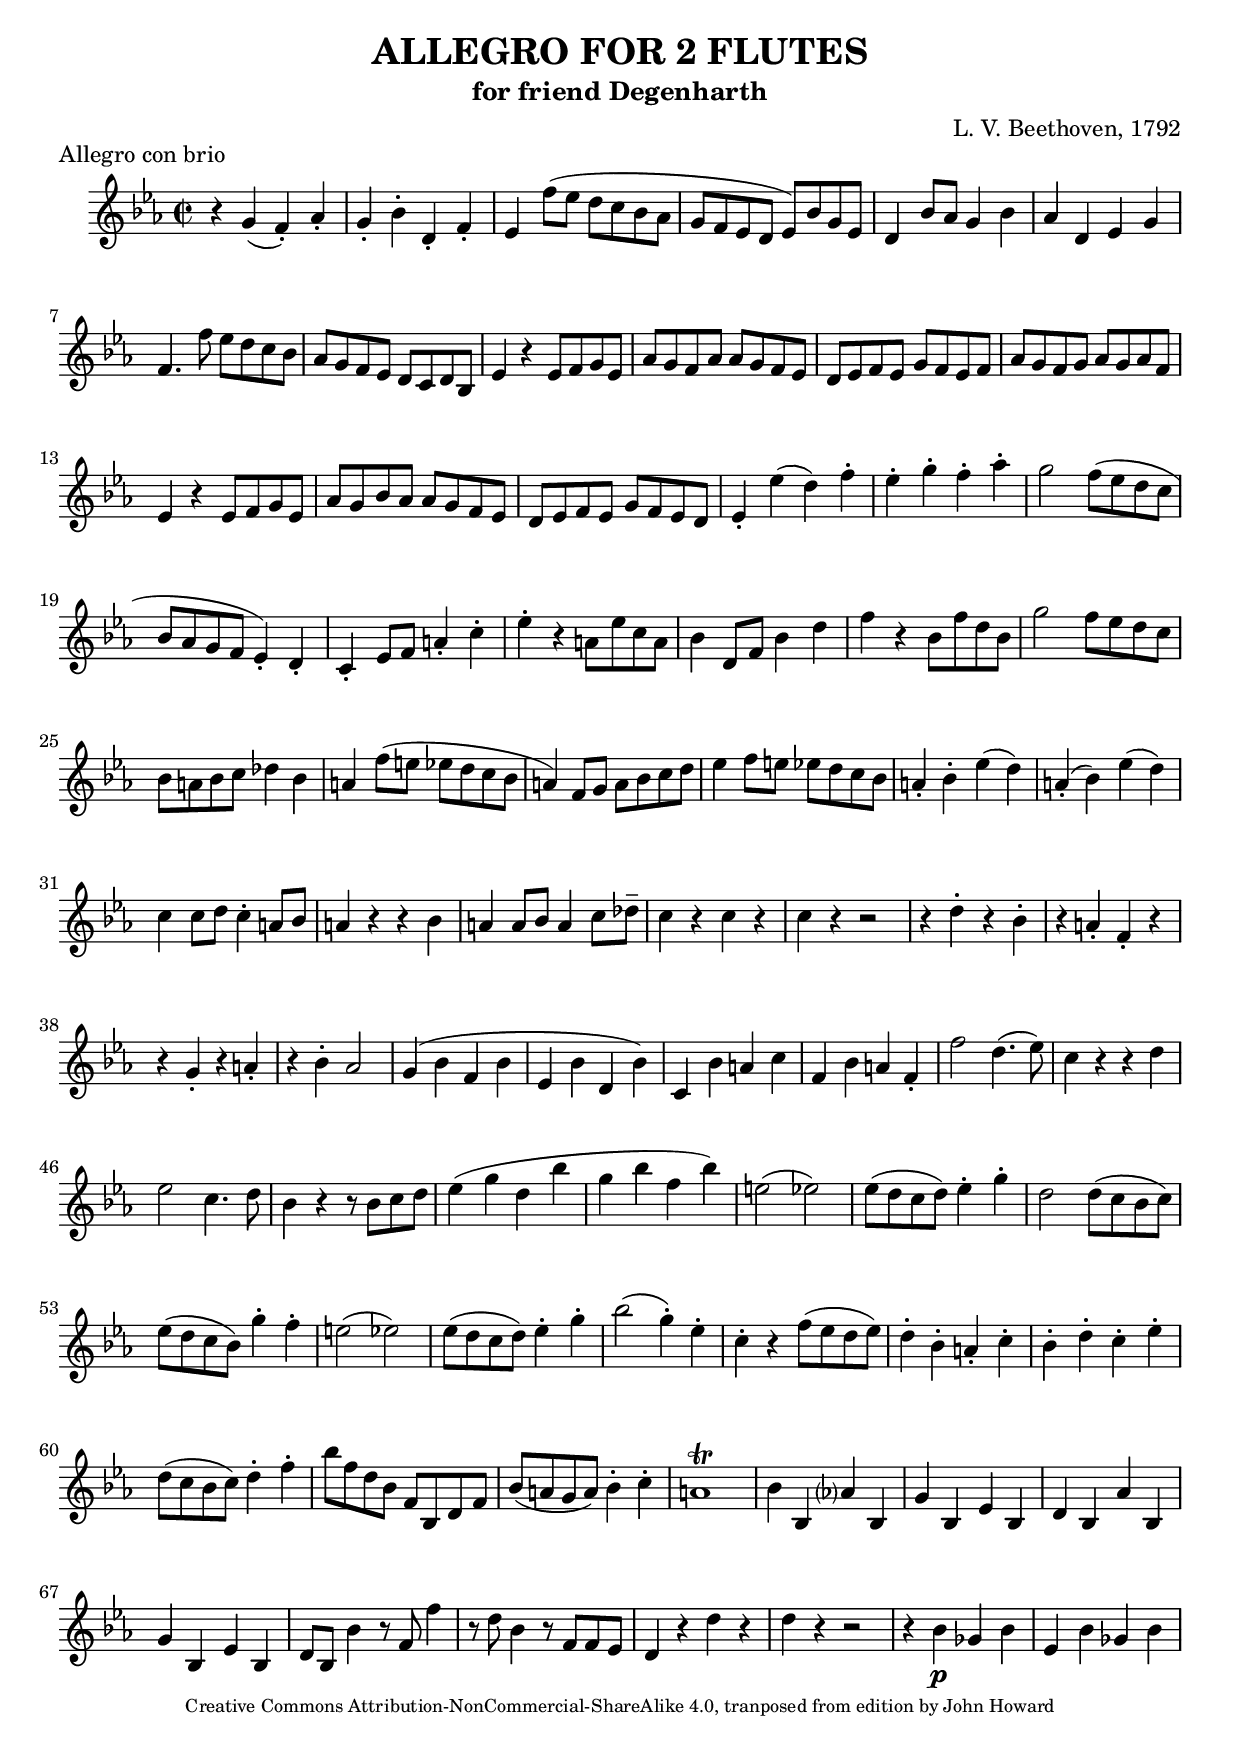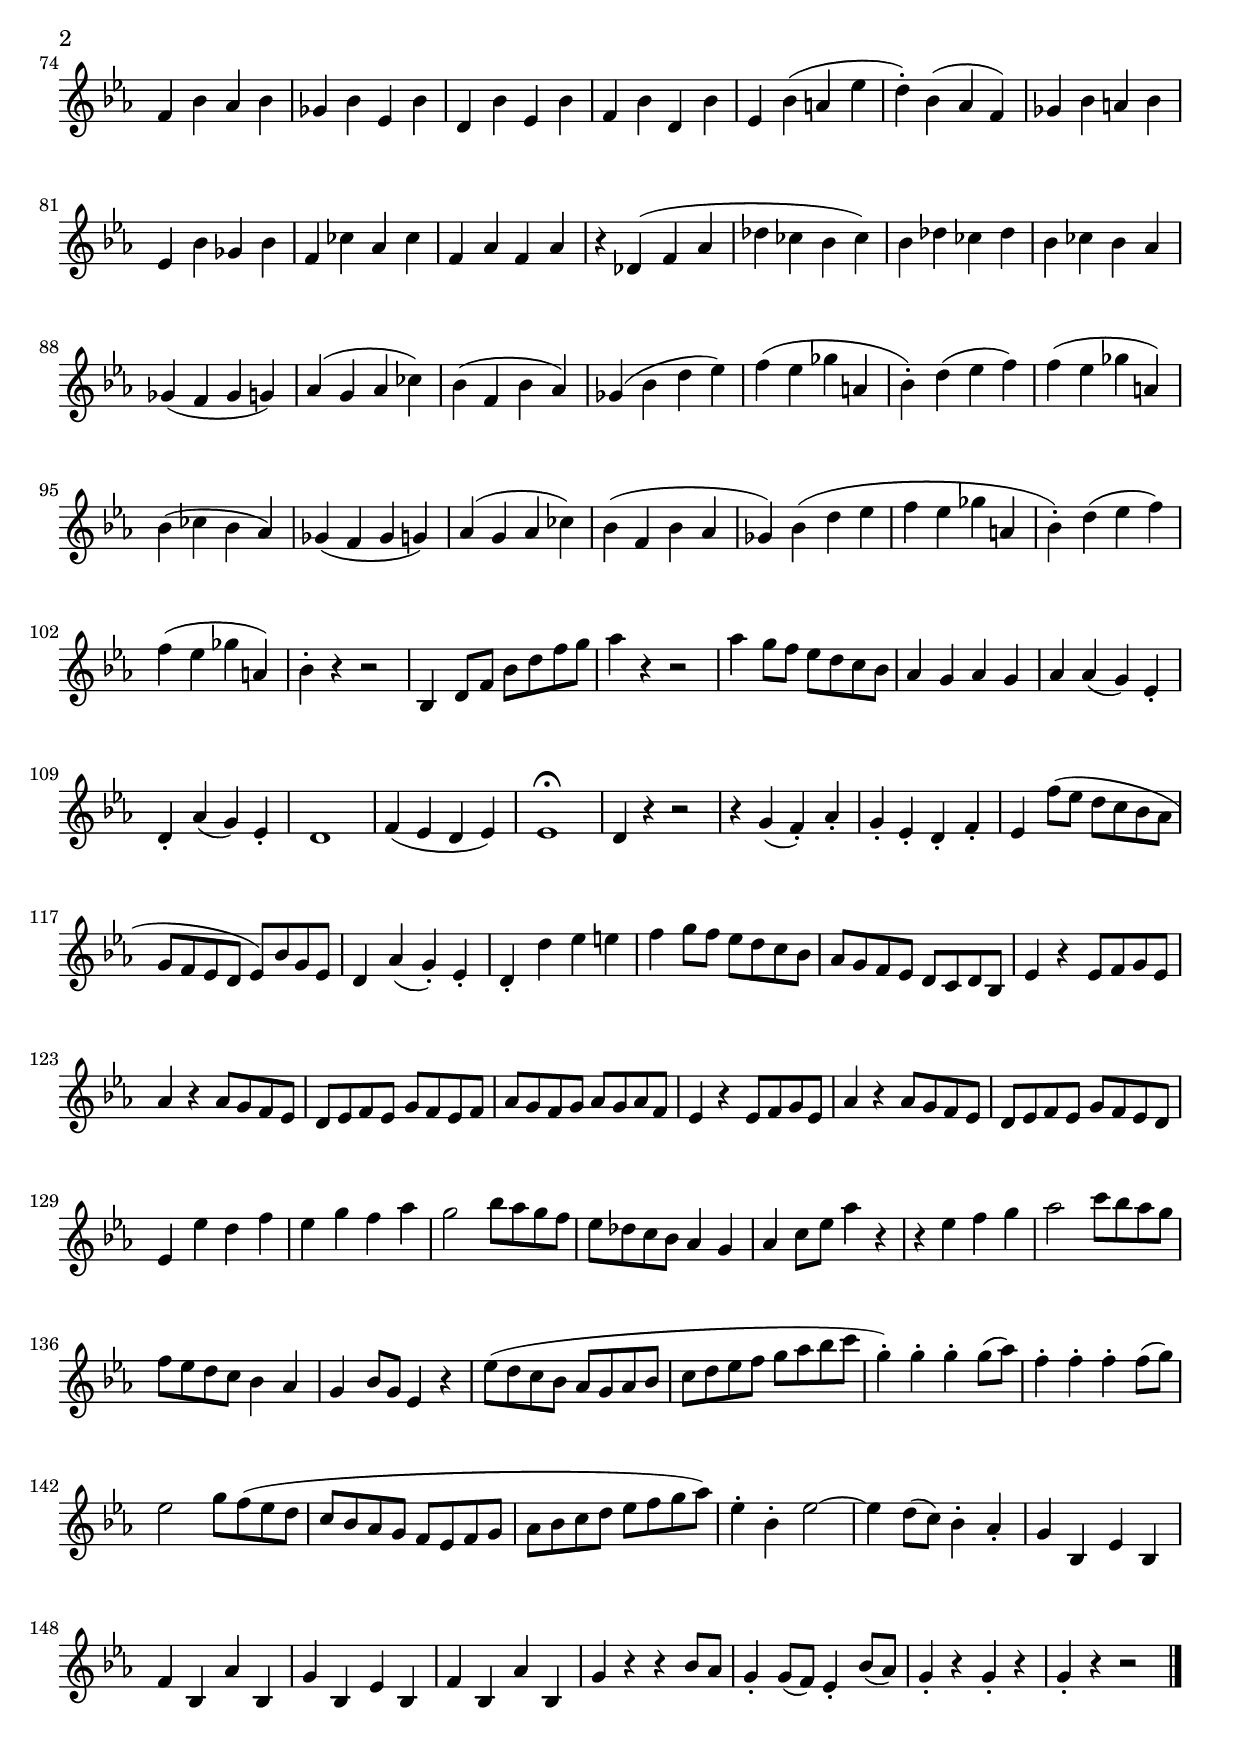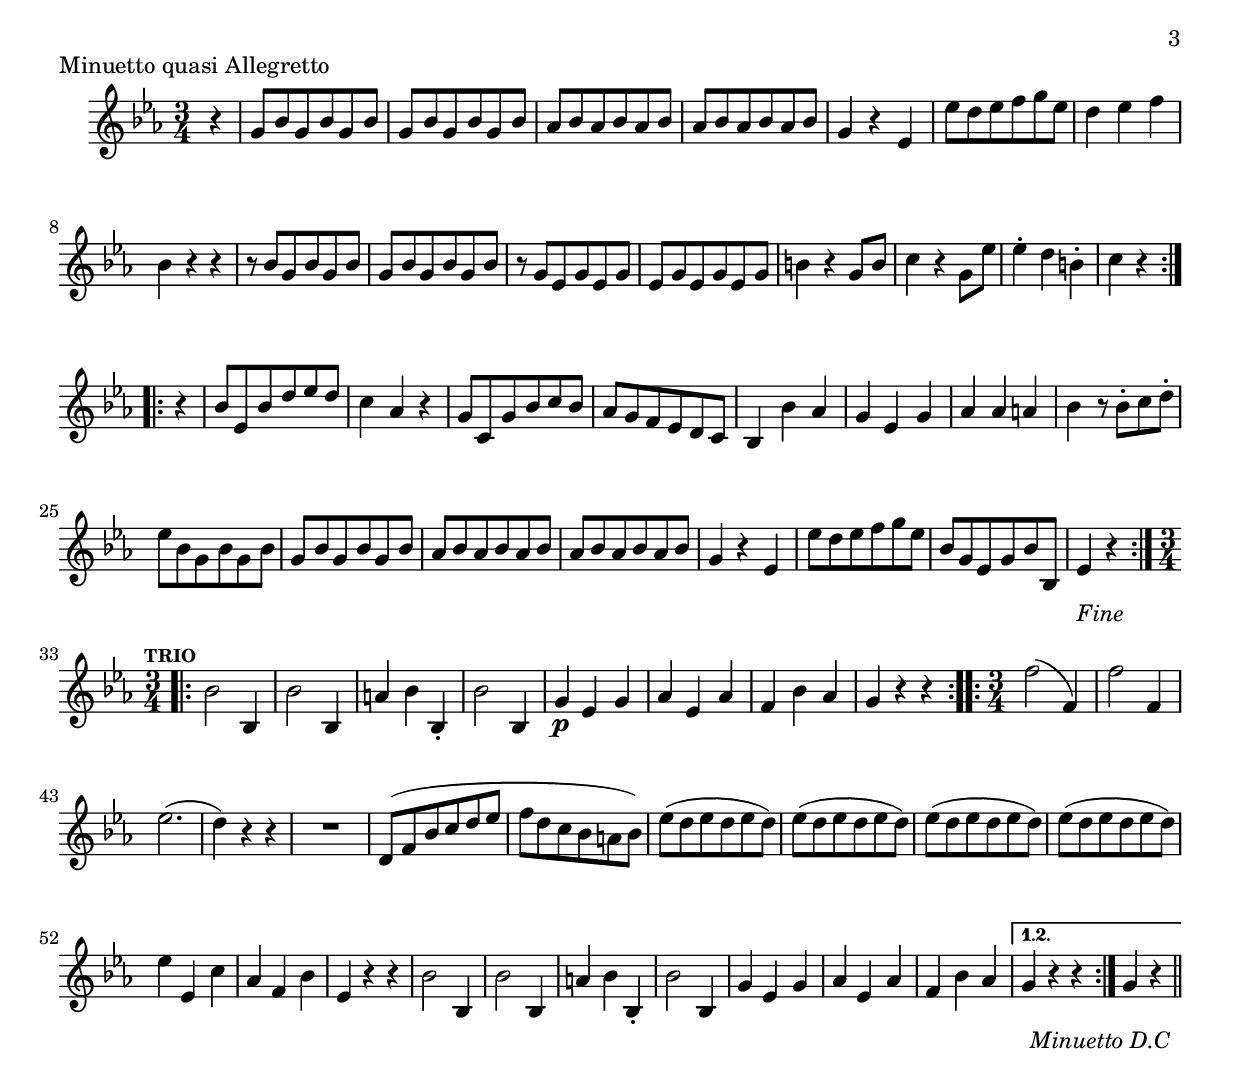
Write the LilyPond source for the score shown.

% -*- coding: utf-8 -*-
\version "2.20.0"

% -*- coding: utf-8 -*-
\version "2.20.0"

\language "english"

MvtNameI = "Allegro con brio"
MvtNameII = "Minuetto quasi Allegretto"


\header {
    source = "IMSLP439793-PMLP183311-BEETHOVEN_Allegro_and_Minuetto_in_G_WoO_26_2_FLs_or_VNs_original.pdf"
    encodingdate =  "2021-12-02"
    title =  "ALLEGRO FOR 2 FLUTES"
    subtitle = "for friend Degenharth"
    composer =  "L. V. Beethoven, 1792"
    encodingsoftware =  "Audiveris 5.2.4"

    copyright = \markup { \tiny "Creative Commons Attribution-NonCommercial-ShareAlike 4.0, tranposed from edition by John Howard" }

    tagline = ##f
}

FluteI =  \relative c''' {
    \key g \major \time 2/2 | % 1
    g2 ( - "" -\f fs4 ) -. a4 -. | % 2
    g4 -. b4 -. a4 -. c4 -. | % 3
    b2 a8 ( g8 fs8 e8 | % 4
    d8 c8 b8 a8 g4 ) -. r4 | % 5
    a'2 ( g4 ) -. b4 -. | % 6
    a4 -. c4 -. b4 -. d4 -. | % 7
    c2 b8 ( a8 g8 fs8 | % 8
    e8 d8 c8 b8 a4 ) r4 | % 9
    b8 c8 d8 b8 b'4 r4 | \barNumberCheck #10
    a8 g8 fs8 e8 e8 ( d8 c8 b8 ) | % 11
    a8 b8 c8 b8 d8 c8 b8 c8 | % 12
    e8 d8 c8 d8 e8 d8 e8 c8 | % 13
    b8 c8 d8 b8 b'4 r4 | % 14
    a8 g8 fs8 e8 e8 d8 c8 b8 | % 15
    a8 b8 c8 b8 d8 c8 b8 a8 | % 16
    g4 r4 r4 c4 | % 17
    b4 g4 fs4 a4 | % 18
    g4 -. b8 ( d8 g4 ) -. a4 -. | % 19
    b4 -. b8 ( c8 ) d4 -. d,4 -. | \barNumberCheck #20
    g2 fs8 e8 d8 cs8 | % 21
    b8 a8 g8 fs8 e4 r4 | % 22
    a'2 g8 fs8 e8 d8 | % 23
    cs8 b8 a8 g8 fs4 r4 | % 24
    g4 g8 a8 b4 g4 | % 25
    gs4 b4 gs4 b4 | % 26
    a4 a8 ( b8 cs8 d8 e8 fs8 | % 27
    g4 ) a8 ( gs8 g8 fs8 e8 d8 | % 28
    cs4 ) a8 ( b8 cs8 d8 e8 fs8 | % 29
    g4 ) -. fs4 -. cs4 ( d4 ) | \barNumberCheck #30
    g4 ( fs4 ) cs4 ( -. d4 ) | % 31
    cs4 cs8 ( d8 ) cs4 -. e8 ( fs8 ) | % 32
    e4 r4 r4 f4 | % 33
    e4 e8 f8 e4 cs8 d8 | % 34
    cs4 r4 cs4 r4 | % 35
    cs4 r4 r4 a4 -. | % 36
    a'2 fs4. ( g8 ) | % 37
    e4 -. r4 r4 fs4 -. | % 38
    g2 e4. ( fs8 ) | % 39
    d4 r4 r8 d8 ( e8 fs8 ) | \barNumberCheck #40
    g4 b4 fs4 d'4 | % 41
    b4 ( d4 a4 d4 ) | % 42
    gs,2 ( g2 ) | % 43
    g8 ( fs8 a8 fs8 ) e4 r4 | % 44
    r4 fs4 -. r4 d4 -. | % 45
    r4 cs4 -. a4 -. r4 | % 46
    r4 b4 -. r4 cs4 -. | % 47
    r4 d4 ( c2 ) | % 48
    b4 ( d4 a4 d4 ) | % 49
    g,4 ( d'4 fs,4 d'4 ) | \barNumberCheck #50
    e,4 ( d'4 cs4 a4 ) | % 51
    d4 c4 b4 g4 | % 52
    a4 d4 cs4 a4 | % 53
    d4 r4 r2 | % 54
    e,4 d'4 cs4 a4 | % 55
    d2 b4 g4 | % 56
    g'8 ( fs8 e8 fs8 ) g4 -. b4 -. | % 57
    cs8 b8 a8 b8 cs4 -. e4 -. | % 58
    d4 -. fs4 -. e4 -. g4 -. | % 59
    fs4 a4 a4 a4 | \barNumberCheck #60
    a1 ~ | % 61
    a4 -. fs4 -. d4 -. a4 -. | % 62
    fs8 ( e8 d8 e8 ) fs4 -. g4 -. | % 63
    e1 \trill | % 64
    d4 r4 fs8 g8 a8 b8 | % 65
    g8 a b c d8 cs b cs | % 66
    d4 r4 fs,8( g a b | % 67
    g8 a b c d8 cs b cs | % 68
    d4) a8( g) fs4-. fs8( e) | % 69
    d4-. a'8( g) fs4-. fs8( e) | % 70
    d4 r4 d' r | % 71
    d4 r4 r4 d,4\p | % 72
    g1 | \barNumberCheck #73
    bf2. ( g4 ) | % 74
    fs1 | % 75
    g1 | % 76
    a2 bf2 | % 77
    c2 a2 | % 78
    bf1 | % 79
    a4 r4 r4 d,4 | \barNumberCheck #80
    g1 | % 81
    bf2. g4 | % 82
    fs1 | % 83
    f2 ef2 | % 84
    ef'1 | % 85
    a,1 | % 86
    bf2. d8 c8 | % 87
    bf4 r4 r4 d4 | % 88
    d1 | % 89
    ef1 | \barNumberCheck #90
    fs1 | % 91
    g4 r4 r2 | % 92
    ef,,1 | % 93
    d4 r4 r4 d4 | % 94
    ef1 | % 95
    d4 r4 r4 d'4 | % 96
    d'1 | % 97
    ef1 | % 98
    fs1 | % 99
    g4 r4 r2 | \barNumberCheck #100
    ef,,1 | % 101
    d4 r4 r4 d4 | % 102
    ef1 | % 103
    d4 fs8 a8 d8 fs8 a8 cs8 | % 104
    d1 | % 105
    d4 c8 b8 a8 g8 fs8 e8 | % 106
    d1 ~ | % 107
    d4 -. d4 -. d4 -. d4 -. | % 108
    d4 -. fs4 ( g4 ) b,4 -. | % 109
    c4 -. fs4 ( g4 ) b,4 -. | \barNumberCheck #110
    a1 | % 111
    c4 ( b4 a4 b4 ) | % 112
    b1 \fermata | % 113
    a4 r4 r4 d4 | % 114
    g2 ( fs4 ) -. a4 -. | % 115
    g4 -. b4 -. a4 -. c4 -. | % 116
    b2 a8 ( g8 fs8 e8 | % 117
    d8 c8 b8 a8 g4 ) r4 | % 118
    a'2 ( g4 ) -. b4 -. | % 119
    a4 -. c4 -. b4 -. d4 -. | \barNumberCheck #120
    c2 b8 a8 g8 fs8 | % 121
    e8 d8 c8 b8 a4 r4 | % 122
    b8 c8 d8 b8 b'4 r4 | % 123
    a8 g8 fs8 e8 e8 d8 c8 b8 | % 124
    a8 b8 c8 b8 d8 c8 b8 c8 | % 125
    e8 d8 c8 d8 e8 d8 e8 c8 | % 126
    b8 ( c8 d8 b8 ) b'4 r4 | % 127
    a8 g8 fs8 e8 e8 d8 c8 b8 | % 128
    a8 b8 c8 b8 d8 c8 b8 a8 | % 129
    g4 b4 a4 - "[stacc.]" c4 | \barNumberCheck #130
    b4 g4 fs4 a4 | % 131
    g4 b8 d8 g4 r4 | % 132
    r4 g,4 d'4 f4 | % 133
    e2 g8 f8 e8 d8 | % 134
    c8 b8 a8 g8 fs4 g4 | % 135
    a4 c8 a8 fs4 r4 | % 136
    r4 d4 d'4 e8 fs8 | % 137
    g2 b8 ( a8 g8 fs8 | % 138
    e8 d8 c8 b8 a8 g8 a8 b8 | % 139
    c8 d e fs g8 a b c | \barNumberCheck #140
    g4 -. d4 -. g2 ~ | % 141
    g4 fs8 e8 ) d4 -. c4 -. | % 142
    b4 d8 b8 g4 r4 | % 143
    g'8 ( fs8 e8 d8 c8 b8 c8 d8 | % 144
    e8 fs8 g8 a8 b8 c8 d8 e8 | % 145
    b4 ) -. b4 -. b4 -. b8 ( c8 ) | % 146
    a4 -. a4 -. a4 -. a8 ( b8 ) | % 147
    g4 r4 b,8 c8 d8 e8 | % 148
    c8 d8 e8 fs8 g8 fs8 e8 fs8 | % 149
    g4 r4 b,8 ( c8 d8 e8 | \barNumberCheck #150
    c8 d8 e8 fs8 g8 fs8 e8 fs8 ) | % 151
    g4 d'8 ( c8 ) b4 -. b8 ( a8 ) | % 152
    g4 -. d'8 ( c8 ) b4 -. b8 ( a8 ) | % 153
    g4 -. r4 g4 -. r4 | % 154
    g4 -. r4 r2 \bar "|."
    }

FluteII =  \relative c'' {
    \key g \major \time 2/2 | % 1
    r4 b4 ( a4 ) -. c4 -. | % 2
%\set Score.skipTypesetting = ##t
    b4 -. d4 -. fs,4 -. a4 -. | % 3
    g4 a'8 ( g8 fs8 e8 d8 c8 | % 4
    b8 a8 g8 fs8 g8 ) d'8 b8 g8 | % 5
    fs4 d'8 c8 b4 d4 | % 6
    c4 fs,4 g4 b4 | % 7
    a4. a'8 g8 fs8 e8 d8 | % 8
    c8 b8 a8 g8 fs8 e8 fs8 d8 | % 9
    g4 r4 g8 a8 b8 g8 | \barNumberCheck #10
    c8 b8 a8 c8 c8 b8 a8 g8 | % 11
    fs8 g8 a8 g8 b8 a8 g8 a8 | % 12
    c8 b8 a8 b8 c8 b8 c8 a8 | % 13
    g4 r4 g8 a8 b8 g8 | % 14
    c8 b8 d8 c8 c8 b8 a8 g8 | % 15
    fs8 g8 a8 g8 b8 a8 g8 fs8 | % 16
    g4 -. g'4 ( fs4 ) a4 -. | % 17
    g4 -. b4 -. a4 -. c4 -. | % 18
    b2 a8 ( g8 fs8 e8 | % 19
    d8 c8 b8 a8 g4 ) -. fs4 -. | \barNumberCheck #20
    e4 -. g8 a8 cs4 -. e4 -. | % 21
    g4 -. r4 cs,8 g'8 e8 cs8 | % 22
    d4 fs,8 a8 d4 fs4 | % 23
    a4 r4 d,8 a'8 fs8 d8 | % 24
    b'2 a8 g8 fs8 e8 | % 25
    d8 cs8 d8 e8 f4 d4 | % 26
    cs4 a'8 ( gs8 g8 fs8 e8 d8 | % 27
    cs4 ) a8 b8 cs8 d8 e8 fs8 | % 28
    g4 a8 gs8 g8 fs8 e8 d8 | % 29
    cs4 -. -. d4 -. g4 ( fs4 ) | \barNumberCheck #30
    cs4 ( -. d4 ) g4 ( fs4 ) | % 31
    e4 e8 fs8 e4 -. cs8 d8 | % 32
    cs4 r4 r4 d4 | % 33
    cs4 cs8 d8 cs4 e8 f8 -- | % 34
    e4 r4 e4 r4 | % 35
    e4 r4 r2 | % 36
    r4 fs4 -. r4 d4 -. | % 37
    r4 cs4 -. a4 -. r4 | % 38
    r4 b4 -. r4 cs4 -. | % 39
    r4 d4 -. c2 | \barNumberCheck #40
    b4 ( d4 a4 d4 | % 41
    g,4 d'4 fs,4 d'4 ) | % 42
    e,4 d'4 cs4 e4 | % 43
    a,4 d4 cs4 a4 -. | % 44
    a'2 fs4. ( g8 ) | % 45
    e4 r4 r4 fs4 | % 46
    g2 e4. fs8 | % 47
    d4 r4 r8 d8 e8 fs8 | % 48
    g4 ( b4 fs4 d'4 | % 49
    b4 d4 a4 d4 ) | \barNumberCheck #50
    gs,2 ( g2 ) | % 51
    g8 ( fs8 e8 fs8 ) g4 -. b4 -. | % 52
    fs2 fs8 ( e8 d8 e8 ) | % 53
    g8 ( fs8 e8 d8 ) b'4 -. a4 -. | % 54
    gs2 ( g2 ) | % 55
    g8 ( fs8 e8 fs8 ) g4 -. b4 -. | % 56
    d2 ( b4 ) -. g4 -. | % 57
    e4 -. r4 a8 ( g8 fs8 g8 ) | % 58
    fs4 -. d4 -. cs4 -. e4 -. | % 59
    d4 -. fs4 -. e4 -. g4 -. | \barNumberCheck #60
    fs8 ( e8 d8 e8 ) fs4 -. a4 -. | % 61
    d8 a8 fs8 d8 a8 d,8 fs8 a8 | % 62
    d8 ( cs8 b8 cs8 ) d4 -. e4 -. | % 63
\set Score.skipTypesetting = ##f
    cs1 \trill | % 64
    d4 d,4 c'?4 d,4 | % 65
    b'4 d, g d | % 66
    fs4 d4 c'4 d,4 | % 67
    b'4 d,4 g4 d4 | % 68
    fs8 d8 d'4 r8 a8 a'4 | % 69
    r8 fs8 d4 r8 a8 a8 g8 | \barNumberCheck #70
    fs4 r4 fs'4 r4 | % 71
    fs4 r4 r2 | % 72
    r4 d4 -\p bf4 d4 | % 73
    g,4 d'4 bf4 d4 | % 74
    a4 d4 c4 d4 | % 75
    bf4 d4 g,4 d'4 | % 76
    fs,4 d'4 g,4 d'4 | % 77
    a4 d4 fs,4 d'4 | % 78
    g,4 d'4 ( cs4 g'4 | % 79
    fs4 ) -. d4 ( c4 a4 ) | \barNumberCheck #80
    bf4 d4 cs4 d4 | % 81
    g,4 d'4 bf4 d4 | % 82
    a4 ef'4 c4 ef4 | % 83
    a,4 c4 a4 c4 | % 84
    r4 f,4 ( a4 c4 | % 85
    f4 ef4 d4 ef4 ) | % 86
    d4 f4 ef4 f4 | % 87
    d4 ef4 d4 c4 | % 88
    bf4 ( a4 bf4 b4 ) | % 89
    c4 ( b4 c4 ef4 ) | \barNumberCheck #90
    d4 ( a4 d4 c4 ) | % 91
    bf4 ( d4 fs4 g4 ) | % 92
    a4 ( g4 bf4 cs,4 | % 93
    d4 ) -. fs4 ( g4 a4 ) | % 94
    a4 ( g4 bf4 cs,4 ) | % 95
    d4 ( ef4 d4 c4 ) | % 96
    bf4 ( a4 bf4 b4 ) | % 97
    c4 ( b4 c4 ef4 ) | % 98
    d4 ( a4 d4 c4 | % 99
    bf4 ) d4 ( fs4 g4 | \barNumberCheck #100
    a4 g4 bf4 cs,4 | % 101
    d4 ) -. fs4 ( g4 a4 ) | % 102
    a4 ( g4 bf4 cs,4 ) | % 103
    d4 -. r4 r2 | % 104
    d,4 fs8 a8 d8 fs8 a8 b8 | % 105
    c4 r4 r2 | % 106
    c4 b8 a8 g8 fs8 e8 d8 | % 107
    c4 b4 c4 b4 | % 108
    c4 c4 ( b4 ) g4 -. | % 109
    fs4 -. c'4 ( b4 ) g4 -. | \barNumberCheck #110
    fs1 | % 111
    a4 ( g4 fs4 g4 ) | % 112
    g1 \fermata | % 113
    fs4 r4 r2 | % 114
    r4 b4 ( a4 ) -. c4 -. | % 115
    b4 -. g4 -. fs4 -. a4 -. | % 116
    g4 a'8 ( g8 fs8 e8 d8 c8 | % 117
    b8 a8 g8 fs8 g8 ) d'8 b8 g8 | % 118
    fs4 c'4 ( b4 ) -. g4 -. | % 119
    fs4 -. fs'4 g4 gs4 | \barNumberCheck #120
    a4 b8 a8 g8 fs8 e8 d8 | % 121
    c8 b8 a8 g8 fs8 e8 fs8 d8 | % 122
    g4 r4 g8 a8 b8 g8 | % 123
    c4 r4 c8 b8 a8 g8 | % 124
    fs8 g8 a8 g8 b8 a8 g8 a8 | % 125
    c8 b8 a8 b8 c8 b8 c8 a8 | % 126
    g4 r4 g8 a8 b8 g8 | % 127
    c4 r4 c8 b8 a8 g8 | % 128
    fs8 g8 a8 g8 b8 a8 g8 fs8 | % 129
    g4 g'4 fs4 a4 | \barNumberCheck #130
    g4 b4 a4 c4 | % 131
    b2 d8 c8 b8 a8 | % 132
    g8 f8 e8 d8 c4 b4 | % 133
    c4 e8 g8 c4 r4 | % 134
    r4 g4 a4 b4 | % 135
    c2 e8 d8 c8 b8 | % 136
    a8 g8 fs8 e8 d4 c4 | % 137
    b4 d8 b8 g4 r4 | % 138
    g'8 ( fs8 e8 d8 c8 b8 c8 d8| % 139
    e8 fs g a b8 c d e | \barNumberCheck #140
    b4 ) -. b4 -. b4 -. b8 ( c8 ) | % 141
    a4 -. a4 -. a4 -. a8 ( b8 ) | % 142
    g2 b8 a8 ( g8 fs8 | % 143
    e8 d8 c8 b8 a8 g8 a8 b8 | % 144
    c8 d8 e8 fs8 g8 a8 b8 c8 ) | % 145
    g4 -. d4 -. g2 ~ | % 146
    g4 fs8 ( e8 ) d4 -. c4 -. | % 147
    b4 d,4 g4 d4 | % 148
    a'4 d,4 c'4 d,4 | % 149
    b'4 d,4 g4 d4 | \barNumberCheck #150
    a'4 d,4 c'4 d,4 | % 151
    b'4 r4 r4 d8 c8 | % 152
    b4 -. b8 ( a8 ) g4 -. d'8 ( c8 ) | % 153
    b4 -. r4 b4 -. r4 | % 154
    b4 -. r4 r2 \bar "|."
}

MvtIIMarkings = {
    \time 3/4 \repeat volta 2 { 
      \partial 4 s4 |
      s2.*15 s2
    } \repeat volta 2 {
      s4
      s2.*15| \barNumberCheck #32
      \set Timing.measureLength = #(ly:make-moment 2/4)
      s2-\markup {\italic "Fine" }
    }
    \break
    \tempo \markup { \smallCaps "trio" } \barNumberCheck #33
    \repeat volta 2 {
      s2.*8
    } \repeat volta 2 { \barNumberCheck #41
      s2.*21 |  \barNumberCheck #62
    } \alternative {
      { s2.
      { \set Timing.measureLength = #(ly:make-moment 2/4)
        % Tweak leftward avoids needing to strech out the 2nd ending
        s2 \tweak X-offset #-9 -\markup {\italic "Minuetto D.C" } }
      }
    }
}

MvtIIFluteI =  \relative c'' {
    \repeat volta 2 {
        \key g \major \time 3/4 \partial 4 d4 -.
        b'4 -. c4 -. d4 -. | % 2
        d4. b8 g4 | % 3
        fs4 -. g4 -. a4 -. | % 4
        a4. ( fs8 d4 ) -. | % 5
        g8 ( fs8 g8 a8 b4 ) | % 6
        b8 ( a8 b8 c8 d4 ) | % 7
        d4 ( e4 ) cs4 | % 8
        d4. ( cs8 c8 b8 ) | % 9
        b4 -. c4 -. d4 -. | \barNumberCheck #10
        d4. ( b8 g4) | % 11
        g4 -. a4 -. b4 -. | % 12
        b4. ( g8 e4 ) | % 13
        fs8 ( e8 fs8 g8 a4 ) | % 14
        g8 ( fs8 g8 a8 b4 ) | % 15
        b4 ( a4 ) fs4 -. | % 16
        e4 r4 }
    \repeat volta 2 {
      g4 ( | | % 17
      f4 ) -. b4 -. d4 -. | % 18
      c8 ( b8 c8 d8 e4 ) | \barNumberCheck #19
      d,4 -. gs4 -. b4 -. | % 20
      a8 ( gs8 a8 b8 c4 ) | % 21
      fs,8 ( g?8 fs8 e8 fs8 d8 ) | % 22
      g8 ( a8 g8 fs8 g8 d8 ) | % 23
      a'8 ( b8 a8 gs8 a8 g8 ) | % 24
      fs8 ( d8 ) e8 -. fs8 -. g8 -. a8 -. | % 25
      b4 -. c4 -. d4 -. | % 26
      d4. ( b8 g4 ) | % 27
      fs4 -. g4 -. a4 -. | % 28
      a4. ( -. fs8 d4 ) | %29
      g8 ( fs8 g8 a8 b4 ) | % 30
      b8 ( a8 b8 c8 d4 ) | % 31
      d8 ( b8 d8 b8 c8 a8 ) | \barNumberCheck #32
      \set Timing.measureLength = #(ly:make-moment 2/4)
      g4 r4 }
    \repeat volta 2 {
      \barNumberCheck #33
      \time 3/4 d'2 ( d,4 ) | % 34
      d'2 ( d,4 ) | % 35
      cs'4 ( d4 ) d,4 -. | % 36
      d'2 ( d,4 ) | % 37
      f8 ( -\p g8 f8 e8 d4 ) | % 38
      e8 ( f8 e8 d8 e4 ) | \barNumberCheck #39
      fs?8 ( g8 fs8 e8 fs4 ) | % 40
      g4 r4 r4
    } \repeat volta 2 { \barNumberCheck #41
      R2. | % 42
      cs,8( d8 e8 f8 g8 a8 | % 43
      b8 cs8 d8 cs8 b8 a8 ) | % 44
      d8 ( cs8 d8 cs8 d8 cs8 ) d2 ( d,4 ) | % 46
      d'2 ( d,4 ) | % 47
      c'2. (  | % 48
      b4 ) -. r4 r4 | \barNumberCheck #49
      b8 ( as8 b8 as8 b8 as8 | % 50
      b4 ) -. r4 r4 | % 51
      bf8 ( a?8 bf8 a8 bf8 a8 | % 52
      b?4 ) -. b4 -. b8 ( c8 ) | % 53
      a4 -. a4 -. a8 ( b8) | % 54
      g4 -. r4 r4 | % 55
      d'2( -\f d,4 ) | % 56
      d'2 ( d,4 ) | % 57
      cs'4 ( d4 ) d,4 -. | % 58
      d'2 ( d,4 ) | \barNumberCheck #59
      fs8 ( -\p g8 fs8 e8 d4 ) | % 60
      e8 ( f8 e8 d8 e4 ) | % 61
      fs?8 ( g8 fs8 e8 fs4 ) | % 62
    }
    \alternative {
      { g4 -. r4 r4 }
      { \set Timing.measureLength = #(ly:make-moment 2/4)
        g4 r4 \bar "||" }
    }
}

MvtIIFluteII =  \relative c'' {
    \repeat volta 2 {
        \clef "treble" \key g \major \time 3/4 \partial 4 r4 b8 d8
        b8 d8 b8 d8 b8 d8 b8 d8 b8 d8 c8 d8 c8 d8 c8 d8 c8 d8 c8 d8 c8 d8
        b4 r4 g4 g'8 fs8 g8 a8 b8 g8 fs4 g4 a4 d,4 r4 r4
        | % 9
        r8 d8 b8 d8 b8 d8 b8 d8 b8 d8 b8 d8 r8 b8 g8 b8 g8 b8
        g8 b8 g8 b8 g8 b8 ds4 r4 b8 ds8 e4 r4 b8 g'8 g4 -.
        fs4 ds4 -. e4 r4
    } \repeat volta 2 {
      r4 | d8 g,8 d'8 fs8 g8 fs8 e4 c4 r4 b8 e,8 b'8 d8 e8
      d8 c8 b8 a8 g8 fs8 e8 d4 d'4 c4 b4 g4 b4 c4 c4 cs4 d4 r8 d8 -.
      e8 fs8 -. | % 26
      g8 d8 b8 d8 b8 d8 b8 d8 b8 d8 b8 d8 c8 d8 c8 d8 c8 d8 c8 d8 c8 d8 c8
      d8 b4 r4 g4 g'8 fs8 g8 a8 b8 g8 d8 b8 g8 b8 d8 d,8 | \barNumberCheck #32
      \set Timing.measureLength = #(ly:make-moment 2/4)
      g4 r4 
    }
    \repeat volta 2 {
      \time 3/4 \barNumberCheck #33
      d'2 d,4 |
      d'2 d,4 |
      cs'4 d4 d,4-. |
      d'2 d,4 |
      b'4 -\p g4 b4 |
      c4 g4 c4 |
      a4 d4 c4 |
      b4 r4 r4 
    } \repeat volta 2 { \barNumberCheck #41
      \time 3/4 a'2 ( a,4 ) |
      a'2 a,4 |
      g'2. ( |
      fs4 ) r4 r4 | % 46
      R2. |
      fs,8( a8 d8 e8 fs8 g8 |
      a8 fs8 e8 d8 cs8 d8 ) | % 49
      g8 ( fs8 g8 fs8 g8 fs8 ) |
      g8 ( fs8 g8 fs8 g8 fs8 ) |
      g8 ( fs8 g8 fs8 g8 fs8 ) |
      g8 ( fs8 g8 fs8 g8 fs8 ) |
      g4 g,4 e'4 |
      c4 a4 d4 |
      g,4 r4 r4 |
      d'2 d,4 | % 57
      d'2 d,4 |
      cs'4 d4 d,4 -. |
      d'2 d,4 |
      b'4 g4 b4 |
      c4 g4 c4 |
      a4 d4 c4 |
    }
    \alternative { 
      { b4 r4 r4 }
      { \set Timing.measureLength = #(ly:make-moment 2/4)
        b4 r4 \bar "||" }
    }
}


\score {
    \header { piece = \MvtNameI }
    <<
        \new Staff \with { midiPanPosition = #1 } { \transpose g ef \FluteII }
    >>
    \layout {}
    % \midi {\tempo 2 = 80 }
}

\pageBreak

\score {
    \header { piece = \MvtNameII }
    <<
        \new Staff \with { midiPanPosition = #1 } { \transpose g ef \MvtIIFluteII }
        \new Dynamics { \MvtIIMarkings }
    >>
    \layout {}
    % \midi {\tempo 2. = 60 }
}

\paper {
  indent = 5\mm
}
